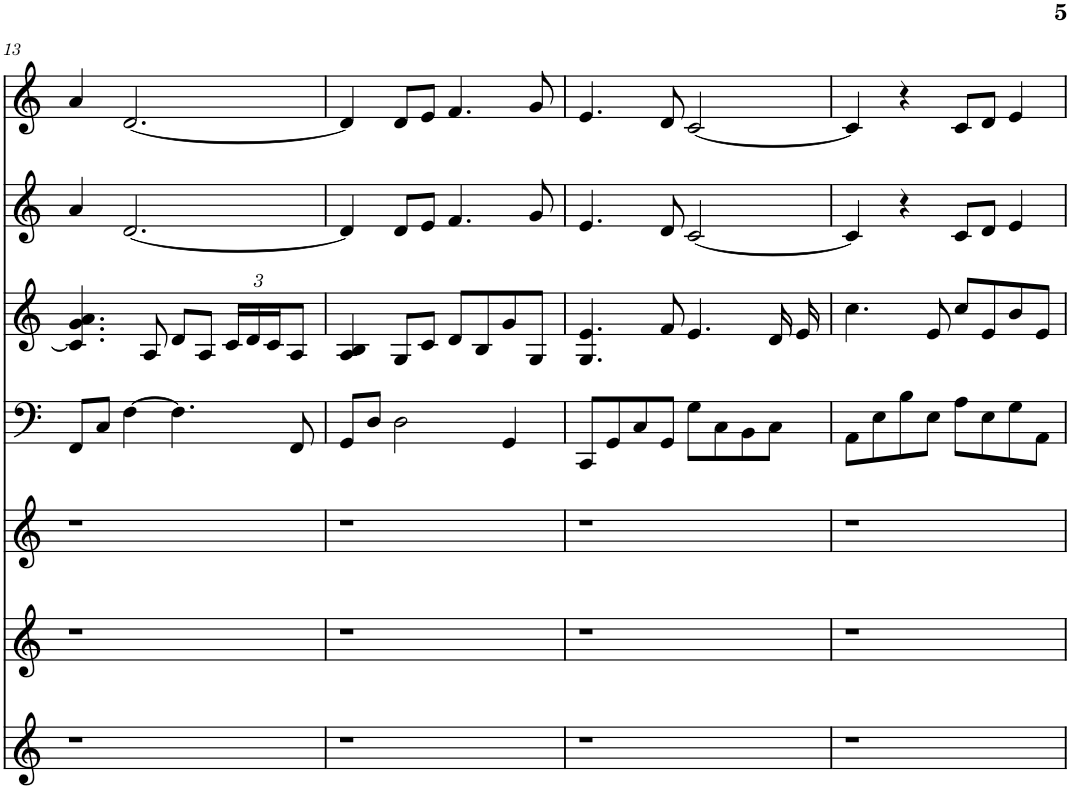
**kern	**kern	**kern	**kern	**kern	**kern	**kern
*part7	*part6	*part5	*part4	*part3	*part2	*part1
*staff7	*staff6	*staff5	*staff4	*staff3	*staff2	*staff1
*I"Piano	*I"Piano	*I"Piano	*I"Piano	*I"Piano	*I"Piano	*I"Piano
*I'Pno	*I'Pno	*I'Pno	*I'Pno	*I'Pno	*I'Pno	*I'Pno
!!LO:PB:g=z
*clefG2	*clefG2	*clefG2	*clefF4	*clefG2	*clefG2	*clefG2
*k[]	*k[]	*k[]	*k[]	*k[]	*k[]	*k[]
*	*	*	*M4/4	*M4/4	*M4/4	*M4/4
*	*	*	*met(c)	*met(c)	*met(c)	*met(c)
=13	=13	=13	=13	=13	=13	=13
1r	1r	1r	8FF/L	4.c/] 4.g/ 4.a/	4a/	4a/
.	.	.	8C/J	.	.	.
.	.	.	[4F\	.	[2.d/	[2.d/
.	.	.	.	8A/	.	.
.	.	.	4.F\]	8d/L	.	.
.	.	.	.	8A/J	.	.
*	*	*	*	*Xbrackettup	*	*
.	.	.	.	24c/LL	.	.
.	.	.	.	24d/	.	.
.	.	.	.	24c/J	.	.
.	.	.	8FF/	8A/J	.	.
=14	=14	=14	=14	=14	=14	=14
1r	1r	1r	8GG/L	4A/ 4B/	4d/]	4d/]
.	.	.	8D/J	.	.	.
.	.	.	2D\	8G/L	8d/L	8d/L
.	.	.	.	8c/J	8e/J	8e/J
.	.	.	.	8d/L	4.f/	4.f/
.	.	.	.	8B/	.	.
.	.	.	4GG/	8g/	.	.
.	.	.	.	8G/J	8g/	8g/
=15	=15	=15	=15	=15	=15	=15
1r	1r	1r	8CC/L	4.G/ 4.e/	4.e/	4.e/
.	.	.	8GG/	.	.	.
.	.	.	8C/	.	.	.
.	.	.	8GG/J	8f/	8d/	8d/
.	.	.	8G\L	4.e/	[2c/	[2c/
.	.	.	8C\	.	.	.
.	.	.	8BB\	.	.	.
.	.	.	8C\J	16d/	.	.
.	.	.	.	16e/	.	.
=16	=16	=16	=16	=16	=16	=16
1r	1r	1r	8AA\L	4.cc\	4c/]	4c/]
.	.	.	8E\	.	.	.
.	.	.	8B\	.	4r	4r
.	.	.	8E\J	8e/	.	.
.	.	.	8A\L	8cc/L	8c/L	8c/L
.	.	.	8E\	8e/	8d/J	8d/J
.	.	.	8G\	8b/	4e/	4e/
.	.	.	8AA\J	8e/J	.	.
=	=	=	=	=	=	=
*-	*-	*-	*-	*-	*-	*-
